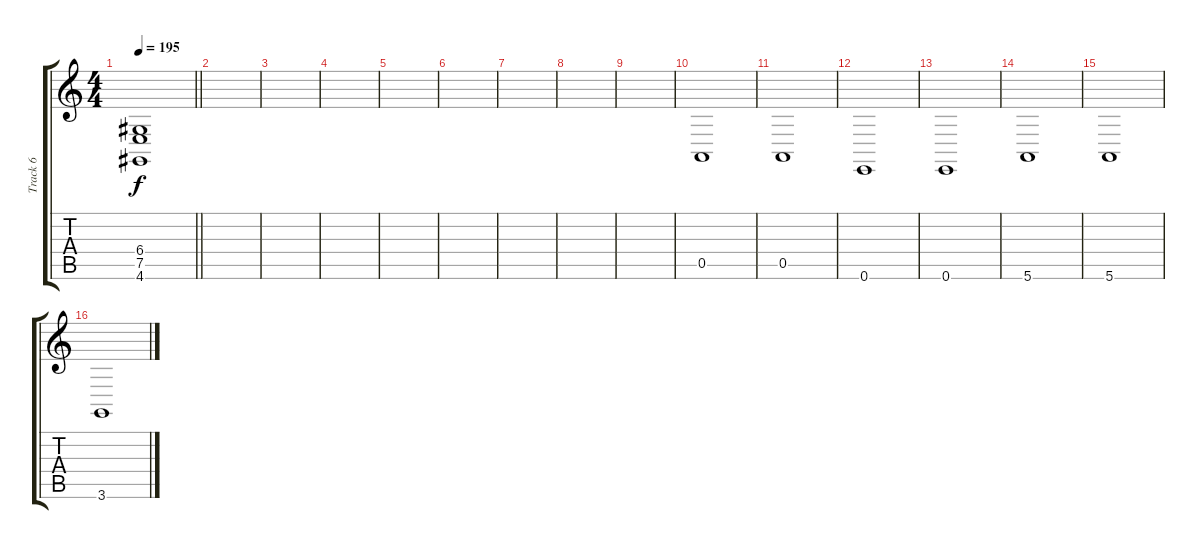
\track ("Track 6" "Track 6") {instrument lead2sawtooth}
\staff {score tabs}
\tuning (E4 B3 G3 D3 A2 E2) {hide}
\ts (4 4)
\tempo 195
\clef g2
\barLineRight lightlight
\ks c
(6.4 7.5 4.6).1{dy f} |
|
|
|
|
|
|
|
|
0.5.1 |
0.5.1 |
0.6.1 |
0.6.1 |
5.6.1 |
5.6.1 |
3.6.1
